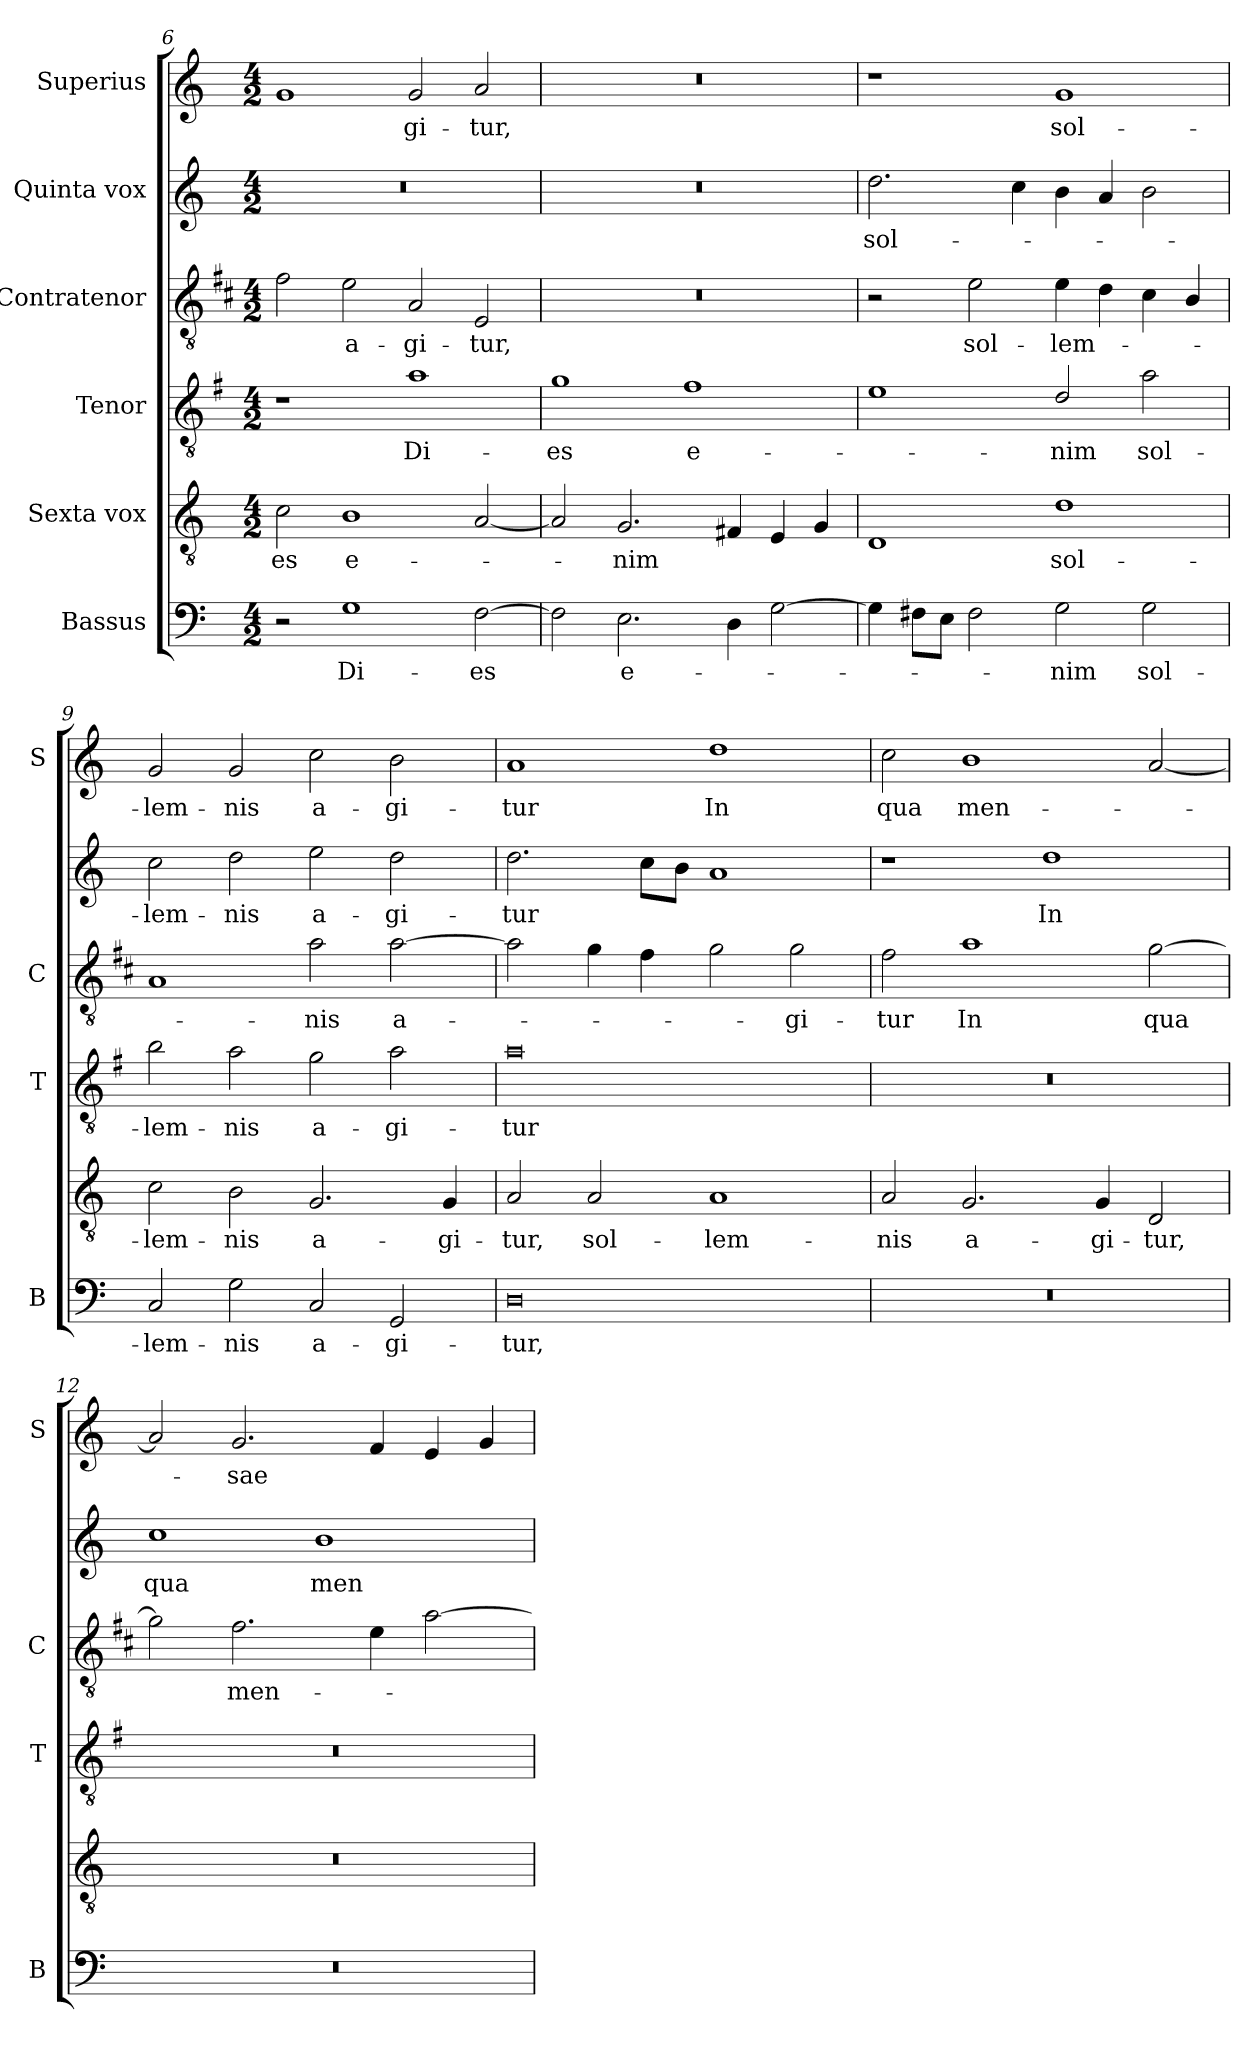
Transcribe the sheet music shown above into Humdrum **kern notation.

**kern	**text	**kern	**text	**kern	**text	**kern	**text	**kern	**text	**kern	**text
*part6	*part6	*part5	*part5	*part4	*part4	*part3	*part3	*part2	*part2	*part1	*part1
*staff6	*staff6	*staff5	*staff5	*staff4	*staff4	*staff3	*staff3	*staff2	*staff2	*staff1	*staff1
*I"Bassus	*	*I"Sexta vox	*	*I"Tenor	*	*I"Contratenor	*	*I"Quinta vox	*	*I"Superius	*
*I'B	*	*	*	*I'T	*	*I'C	*	*	*	*I'S	*
!!LO:LB:g=z
*clefF4	*	*clefGv2	*	*clefGv2	*	*clefGv2	*	*clefG2	*	*clefG2	*
*	*	*	*	*ITrd4c7	*	*ITrd1c2	*	*	*	*	*
*k[]	*	*k[]	*	*k[]	*	*k[]	*	*k[]	*	*k[]	*
*C:	*	*C:	*	*C:	*	*C:	*	*C:	*	*C:	*
*M4/2	*	*M4/2	*	*M4/2	*	*M4/2	*	*M4/2	*	*M4/2	*
=6	=6	=6	=6	=6	=6	=6	=6	=6	=6	=6	=6
!	!	!	!LO:LY:b	!	!	!	!	!	!	!	!
2r	.	2c\	-es	1r	.	2e\	.	0r	.	1g	.
!	!LO:LY:b	!	!LO:LY:b	!	!	!	!LO:LY:b	!	!	!	!
1G	Di-	1B	e-	.	.	2d\	a-	.	.	.	.
!	!	!	!	!	!LO:LY:b	!	!LO:LY:b	!	!	!	!LO:LY:b
.	.	.	.	1d	Di-	2G/	-gi-	.	.	2g/	-gi-
!	!LO:LY:b	!	!	!	!	!	!LO:LY:b	!	!	!	!LO:LY:b
[2F\	-es	[2A/	.	.	.	2D/	-tur,	.	.	2a/	-tur,
=7	=7	=7	=7	=7	=7	=7	=7	=7	=7	=7	=7
!	!	!	!	!	!LO:LY:b	!	!	!	!	!	!
2F\]	.	2A/]	.	1c	-es	0r	.	0r	.	0r	.
!	!LO:LY:b	!	!LO:LY:b	!	!	!	!	!	!	!	!
2.E\	e-	2.G/	-nim	.	.	.	.	.	.	.	.
!	!	!	!	!	!LO:LY:b	!	!	!	!	!	!
.	.	.	.	1B	e-	.	.	.	.	.	.
4D\	.	4F#X/	.	.	.	.	.	.	.	.	.
[2G\	.	4E/	.	.	.	.	.	.	.	.	.
.	.	4G/	.	.	.	.	.	.	.	.	.
=8	=8	=8	=8	=8	=8	=8	=8	=8	=8	=8	=8
!	!	!	!	!	!	!	!	!	!LO:LY:b	!	!
4G\]	.	1D	.	1A	.	2r	.	2.dd\	sol-	1r	.
8F#X\L	.	.	.	.	.	.	.	.	.	.	.
8E\J	.	.	.	.	.	.	.	.	.	.	.
!	!	!	!	!	!	!	!LO:LY:b	!	!	!	!
2F#\	.	.	.	.	.	2d\	sol-	.	.	.	.
.	.	.	.	.	.	.	.	4cc\	.	.	.
!	!LO:LY:b	!	!LO:LY:b	!	!LO:LY:b	!	!LO:LY:b	!	!	!	!LO:LY:b
2G\	-nim	1d	sol-	2G/	-nim	4d\	-lem-	4b\	.	1g	sol-
.	.	.	.	.	.	4c\	.	4a/	.	.	.
!	!LO:LY:b	!	!	!	!LO:LY:b	!	!	!	!	!	!
2G\	sol-	.	.	2d\	sol-	4B\	.	2b\	.	.	.
.	.	.	.	.	.	4A/	.	.	.	.	.
=9	=9	=9	=9	=9	=9	=9	=9	=9	=9	=9	=9
!	!LO:LY:b	!	!LO:LY:b	!	!LO:LY:b	!	!	!	!LO:LY:b	!	!LO:LY:b
2C/	-lem-	2c\	-lem-	2e\	-lem-	1G	.	2cc\	-lem-	2g/	-lem-
!	!LO:LY:b	!	!LO:LY:b	!	!LO:LY:b	!	!	!	!LO:LY:b	!	!LO:LY:b
2G\	-nis	2B\	-nis	2d\	-nis	.	.	2dd\	-nis	2g/	-nis
!	!LO:LY:b	!	!LO:LY:b	!	!LO:LY:b	!	!LO:LY:b	!	!LO:LY:b	!	!LO:LY:b
2C/	a-	2.G/	a-	2c\	a-	2g\	-nis	2ee\	a-	2cc\	a-
!	!LO:LY:b	!	!	!	!LO:LY:b	!	!LO:LY:b	!	!LO:LY:b	!	!LO:LY:b
2GG/	-gi-	.	.	2d\	-gi-	[2g\	a-	2dd\	-gi-	2b\	-gi-
!	!	!	!LO:LY:b	!	!	!	!	!	!	!	!
.	.	4G/	-gi-	.	.	.	.	.	.	.	.
=10	=10	=10	=10	=10	=10	=10	=10	=10	=10	=10	=10
!	!LO:LY:b	!	!LO:LY:b	!	!LO:LY:b	!	!	!	!LO:LY:b	!	!LO:LY:b
0D	-tur,	2A/	-tur,	0d	-tur	2g\]	.	2.dd\	-tur	1a	-tur
!	!	!	!LO:LY:b	!	!	!	!	!	!	!	!
.	.	2A/	sol-	.	.	4f\	.	.	.	.	.
.	.	.	.	.	.	4e\	.	8cc\L	.	.	.
.	.	.	.	.	.	.	.	8b\J	.	.	.
!	!	!	!LO:LY:b	!	!	!	!	!	!	!	!LO:LY:b
.	.	1A	-lem-	.	.	2f\	.	1a	.	1dd	In
!	!	!	!	!	!	!	!LO:LY:b	!	!	!	!
.	.	.	.	.	.	2f\	-gi-	.	.	.	.
=11	=11	=11	=11	=11	=11	=11	=11	=11	=11	=11	=11
!	!	!	!LO:LY:b	!	!	!	!LO:LY:b	!	!	!	!LO:LY:b
0r	.	2A/	-nis	0r	.	2e\	-tur	1r	.	2cc\	qua
!	!	!	!LO:LY:b	!	!	!	!LO:LY:b	!	!	!	!LO:LY:b
.	.	2.G/	a-	.	.	1g	In	.	.	1b	men-
!	!	!	!	!	!	!	!	!	!LO:LY:b	!	!
.	.	.	.	.	.	.	.	1dd	In	.	.
!	!	!	!LO:LY:b	!	!	!	!	!	!	!	!
.	.	4G/	-gi-	.	.	.	.	.	.	.	.
!	!	!	!LO:LY:b	!	!	!	!LO:LY:b	!	!	!	!
.	.	2D/	-tur,	.	.	[2f\	qua	.	.	[2a/	.
!!LO:PB:g=z
=12	=12	=12	=12	=12	=12	=12	=12	=12	=12	=12	=12
!	!	!	!	!	!	!	!	!	!LO:LY:b	!	!
0r	.	0r	.	0r	.	2f\]	.	1cc	qua	2a/]	.
!	!	!	!	!	!	!	!LO:LY:b	!	!	!	!LO:LY:b
.	.	.	.	.	.	2.e\	men-	.	.	2.g/	-sae
!	!	!	!	!	!	!	!	!	!LO:LY:b	!	!
.	.	.	.	.	.	.	.	1b	men-	.	.
.	.	.	.	.	.	4d\	.	.	.	4f/	.
.	.	.	.	.	.	[2g\	.	.	.	4e/	.
.	.	.	.	.	.	.	.	.	.	4g/	.
=	=	=	=	=	=	=	=	=	=	=	=
*-	*-	*-	*-	*-	*-	*-	*-	*-	*-	*-	*-
